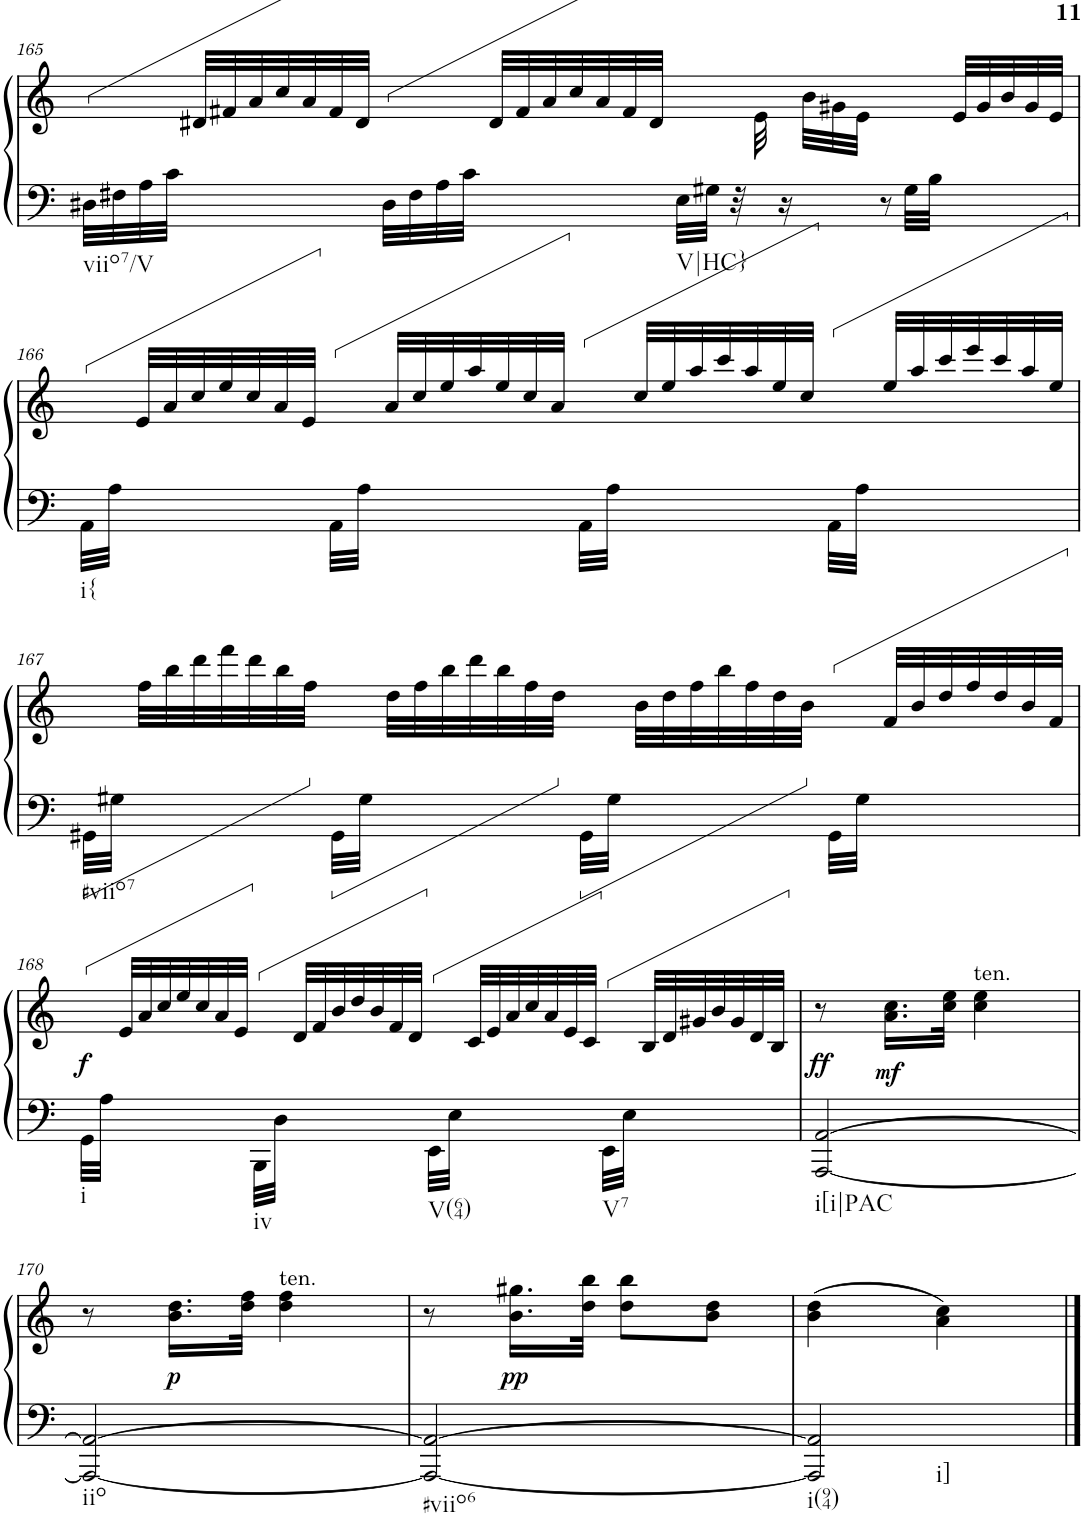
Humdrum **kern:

**kern	**kern	**dynam
*part1	*part1	*part1
*staff2	*staff1	*staff1/2
*I"Harpsichord	*	*
*I'Hch.	*	*
!!LO:PB:g=z
*clefF4	*clefG2	*
*k[]	*k[]	*
*M2/4	*M2/4	*
*Xtuplet	*	*
=165	=165	=165
*	*^	*
!LO:TX:b:t=viio7/V	!	!	!
88D#X\LLL	8ryy	22ryy	.
88F#X\	.	.	.
88A\	.	.	.
88c\JJJ	.	.	.
88%7ryy	.	88d#X/LLL	.
.	.	88f#X/	.
.	.	88a/	.
.	.	88cc/	.
.	.	88a/	.
.	.	88f#/	.
.	.	88d#/JJJ	.
88D#\LLL	8ryy	22ryy	.
88F#\	.	.	.
88A\	.	.	.
88c\JJJ	.	.	.
88%7ryy	.	88d#/LLL	.
.	.	88f#/	.
.	.	88a/	.
.	.	88cc/	.
.	.	88a/	.
.	.	88f#/	.
.	.	88d#/JJJ	.
!LO:TX:b:t=V|HC}	!	!	!
32E\LLL	8ryy	32.ryy	.
32G#X\JJJ	.	.	.
.	.	32e\	.
32r	.	.	.
.	.	32b\LLL	.
16r	.	.	.
.	.	32g#X\	.
.	8ryy	.	.
.	.	32e\JJJ	.
8r	.	.	.
.	.	32e/LLL	.
.	.	32g#/	.
.	.	32b/	.
.	32ryy	.	.
.	.	32g#/	.
32G#\LLL	16ryy	.	.
.	.	[64e/JJJ	.
32B\JJJ	.	32ryy	.
!!LO:LB:g=z
=166	=166	=166	=166
*^	*	*	*
!LO:TX:b:t=i{	!	!	!	!
*	*	*v	*v	*
72AA\LLL	2ryy	64e/JJJ]	.
72A\JJJ	.	.	.
.	.	576%7ryy	.
72%7ryy	.	72e/LLL	.
.	.	72a/	.
.	.	72cc/	.
.	.	72ee/	.
.	.	72cc/	.
.	.	72a/	.
.	.	72e/JJJ	.
72AA\LLL	.	36ryy	.
72A\JJJ	.	.	.
72%7ryy	.	72a/LLL	.
.	.	72cc/	.
.	.	72ee/	.
.	.	72aa/	.
.	.	72ee/	.
.	.	72cc/	.
.	.	72a/JJJ	.
72AA\LLL	.	36ryy	.
72A\JJJ	.	.	.
72%7ryy	.	72cc/LLL	.
.	.	72ee/	.
.	.	72aa/	.
.	.	72ccc/	.
.	.	72aa/	.
.	.	72ee/	.
.	.	72cc/JJJ	.
72AA\LLL	.	36ryy	.
72A\JJJ	.	.	.
72%7ryy	.	72ee/LLL	.
.	.	72aa/	.
.	.	72ccc/	.
.	.	72eee/	.
.	.	72ccc/	.
.	.	72aa/	.
.	.	72ee/JJJ	.
!!LO:LB:g=z
=167	=167	=167	=167
!LO:TX:b:t=#viio7	!	!	!
72GG#X\LLL	2ryy	36ryy	.
72G#X\JJJ	.	.	.
72%7ryy	.	72ff\LLL	.
.	.	72bb\	.
.	.	72ddd\	.
.	.	72fff\	.
.	.	72ddd\	.
.	.	72bb\	.
.	.	72ff\JJJ	.
72GG#\LLL	.	36ryy	.
72G#\JJJ	.	.	.
72%7ryy	.	72dd\LLL	.
.	.	72ff\	.
.	.	72bb\	.
.	.	72ddd\	.
.	.	72bb\	.
.	.	72ff\	.
.	.	72dd\JJJ	.
72GG#\LLL	.	36ryy	.
72G#\JJJ	.	.	.
72%7ryy	.	72b\LLL	.
.	.	72dd\	.
.	.	72ff\	.
.	.	72bb\	.
.	.	72ff\	.
.	.	72dd\	.
.	.	72b\JJJ	.
72GG#\LLL	.	36ryy	.
72G#\JJJ	.	.	.
72%7ryy	.	72f/LLL	.
.	.	72b/	.
.	.	72dd/	.
.	.	72ff/	.
.	.	72dd/	.
.	.	72b/	.
.	.	72f/JJJ	.
!!LO:LB:g=z
=168	=168	=168	=168
*	*	*^	*
!LO:TX:b:t=i	!	!	!	!
!LO:TX:b:t=iv	!	!	!	!
!	!	!	!	!LO:DY:a=2
72GG\LLL	4ryy	36ryy	18%5ryy	f
72A\JJJ	.	.	.	.
72%7ryy	.	72e/LLL	.	.
.	.	72a/	.	.
.	.	72cc/	.	.
.	.	72ee/	.	.
.	.	72cc/	.	.
.	.	72a/	.	.
.	.	72e/JJJ	.	.
72BBB\LLL	.	36ryy	.	.
72D\JJJ	.	.	.	.
72%7ryy	.	72d/LLL	.	.
.	.	72f/	.	.
.	.	72b/	.	.
.	.	72dd/	.	.
.	.	72b/	.	.
.	.	72f/	.	.
.	.	72d/JJJ	.	.
!LO:TX:b:t=V(64)	!	!	!	!
4ryy	72EE\LLL	4ryy	.	.
.	72E\JJJ	.	.	.
.	72%7ryy	.	72c/LLL	.
.	.	.	72e/	.
.	.	.	72a/	.
.	.	.	72cc/	.
.	.	.	72a/	.
.	.	.	72e/	.
.	.	.	72c/JJJ	.
!	!LO:TX:b:t=V7	!	!	!
.	72EE\LLL	.	36ryy	.
.	72E\JJJ	.	.	.
.	72%7ryy	.	72B/LLL	.
.	.	.	72d/	.
.	.	.	72g#X/	.
.	.	.	72b/	.
.	.	.	72g#/	.
.	.	.	72d/	.
.	.	.	72B/JJJ	.
*v	*v	*	*	*
=169	=169	=169	=169
!LO:TX:b:t=i[i|PAC	!	!	!
!	!	!	!LO:DY:a=2
*	*v	*v	*
[2AAA/ [2AA/	8r	ff
!	!	!LO:DY:b
.	16.a\ 16.cc\LL	mf
.	32cc\ 32ee\JJk	.
!	!LO:TX:a:t=ten.	!
.	4cc\ 4ee\	.
!!LO:LB:g=z
=170	=170	=170
!LO:TX:b:t=iio	!	!
2AAA/_ 2AA/_	8r	.
!	!	!LO:DY:b
.	16.b\ 16.dd\LL	p
.	32dd\ 32ff\JJk	.
!	!LO:TX:a:t=ten.	!
.	4dd\ 4ff\	.
=171	=171	=171
!LO:TX:b:t=#viio6	!	!
2AAA/_ 2AA/_	8r	.
!	!	!LO:DY:b
.	16.b\ 16.gg#X\LL	pp
.	32dd\ 32bb\JJk	.
.	8dd\ 8bb\L	.
.	8b\ 8dd\J	.
=172	=172	=172
!LO:TX:b:t=i(94)	!	!
!LO:TX:b:t=i]	!	!
2AAA/] 2AA/]	(>4b\ 4dd\	.
.	4a\ 4cc\)	.
==	==	==
*-	*-	*-
